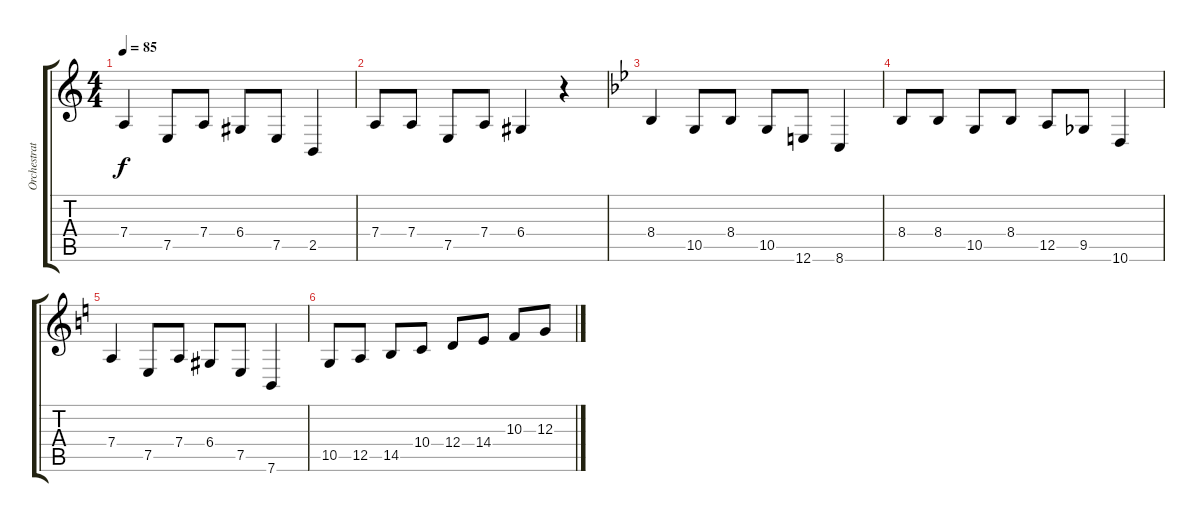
\track ("Orchestration" "Orchestrat") {instrument flute}
\staff {score tabs}
\tuning (E4 B3 G3 D3 A2 E2) {hide}
\ts (4 4)
\tempo 85
\clef g2
\ks c
7.4.4{dy f} 7.5.8 7.4.8 6.4.8 7.5.8 2.5.4 |
7.4.8 7.4.8 7.5.8 7.4.8 6.4.4 r.4 |
\ks bb
8.4.4 10.5.8 8.4.8 10.5.8 12.6.8 8.6.4 |
8.4.8 8.4.8 10.5.8 8.4.8 12.5.8 9.5.8 10.6.4 |
\ks c
7.4.4 7.5.8 7.4.8 6.4.8 7.5.8 7.6.4 |
10.5.8 12.5.8 14.5.8 10.4.8 12.4.8 14.4.8 10.3.8 12.3.8
